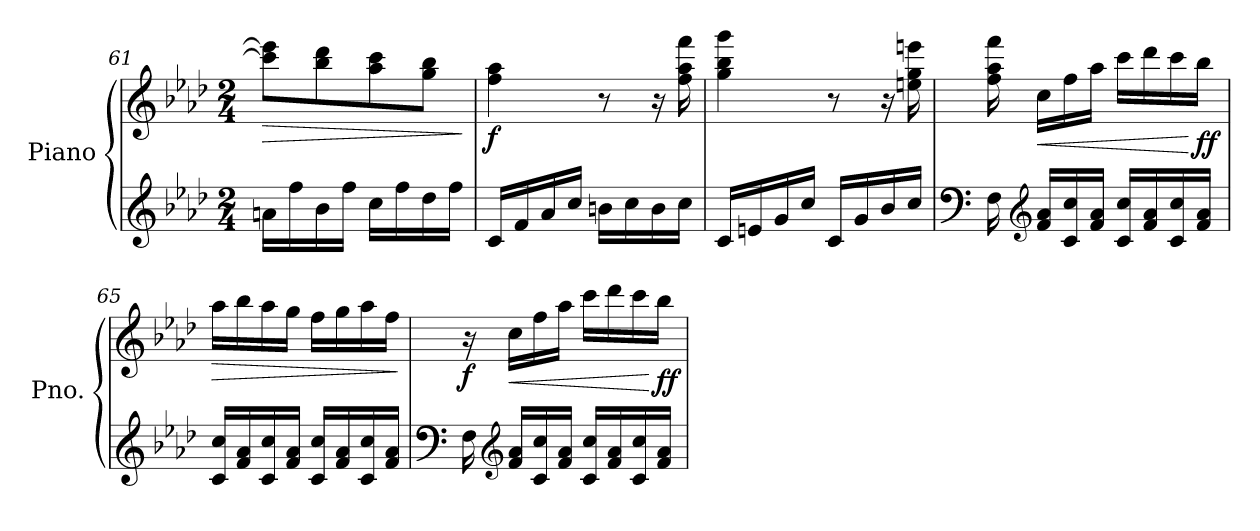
**kern	**kern	**dynam
*part1	*part1	*part1
*staff2	*staff1	*staff1/2
*I"Piano	*	*
*I'Pno.	*	*
!!LO:LB:g=z
*clefG2	*clefG2	*
*k[b-e-a-d-]	*k[b-e-a-d-]	*
*M2/4	*M2/4	*
=61	=61	=61
!	!	!LO:HP:b
16an\LL	8ccc\] 8eee-\]L	>
16ff\	.	.
16b-\	8bb-\ 8ddd-\	.
16ff\JJ	.	.
16cc\LL	8aa-\ 8ccc\	.
16ff\	.	.
16dd-\	8gg\ 8bb-\J	.
16ff\JJ	.	.
.	.	]
=62	=62	=62
!	!	!LO:DY:b
16c/LL	4ff\ 4aa-\	f
16f/	.	.
16a-/	.	.
16cc/JJ	.	.
16bn\LL	8r	.
16cc\	.	.
16b\	16r	.
16cc\JJ	16ff\ 16aa-\ 16fff\	.
=63	=63	=63
16c/LL	4gg\ 4bb-\ 4ggg\	.
16en/	.	.
16g/	.	.
16cc/JJ	.	.
16c/LL	8r	.
16g/	.	.
16b-/	16r	.
16cc/JJ	16een\ 16gg\ 16eeen\	.
=64	=64	=64
*clefF4	*	*
*	*MM140	*
16F\	16ff\ 16aa-\ 16fff\	.
*clefG2	*	*
!	!	!LO:HP:b
16f/ 16a-/LL	16cc\LL	<
16c/ 16cc/	16ff\	.
16f/ 16a-/JJ	16aa-\JJ	.
16c/ 16cc/LL	16ccc\LL	.
16f/ 16a-/	16ddd-\	.
16c/ 16cc/	16ccc\	.
!	!	!LO:DY:n=1:b
16f/ 16a-/JJ	16bb-\JJ	[ ff
!!LO:LB:g=z
=65	=65	=65
!	!	!LO:HP:b
16c/ 16cc/LL	16aa-\LL	>
16f/ 16a-/	16bb-\	.
16c/ 16cc/	16aa-\	.
16f/ 16a-/JJ	16gg\JJ	.
16c/ 16cc/LL	16ff\LL	.
16f/ 16a-/	16gg\	.
16c/ 16cc/	16aa-\	.
16f/ 16a-/JJ	16ff\JJ	.
.	.	]
!!LO:LB:g=z
=66	=66	=66
*clefF4	*	*
!	!	!LO:DY:b
16F\	16r	f
*clefG2	*	*
!	!	!LO:HP:b
16f/ 16a-/LL	16cc\LL	<
16c/ 16cc/	16ff\	.
16f/ 16a-/JJ	16aa-\JJ	.
16c/ 16cc/LL	16ccc\LL	.
16f/ 16a-/	16ddd-\	.
16c/ 16cc/	16ccc\	.
!	!	!LO:DY:n=1:b
16f/ 16a-/JJ	16bb-\JJ	[ ff
=	=	=
*-	*-	*-
